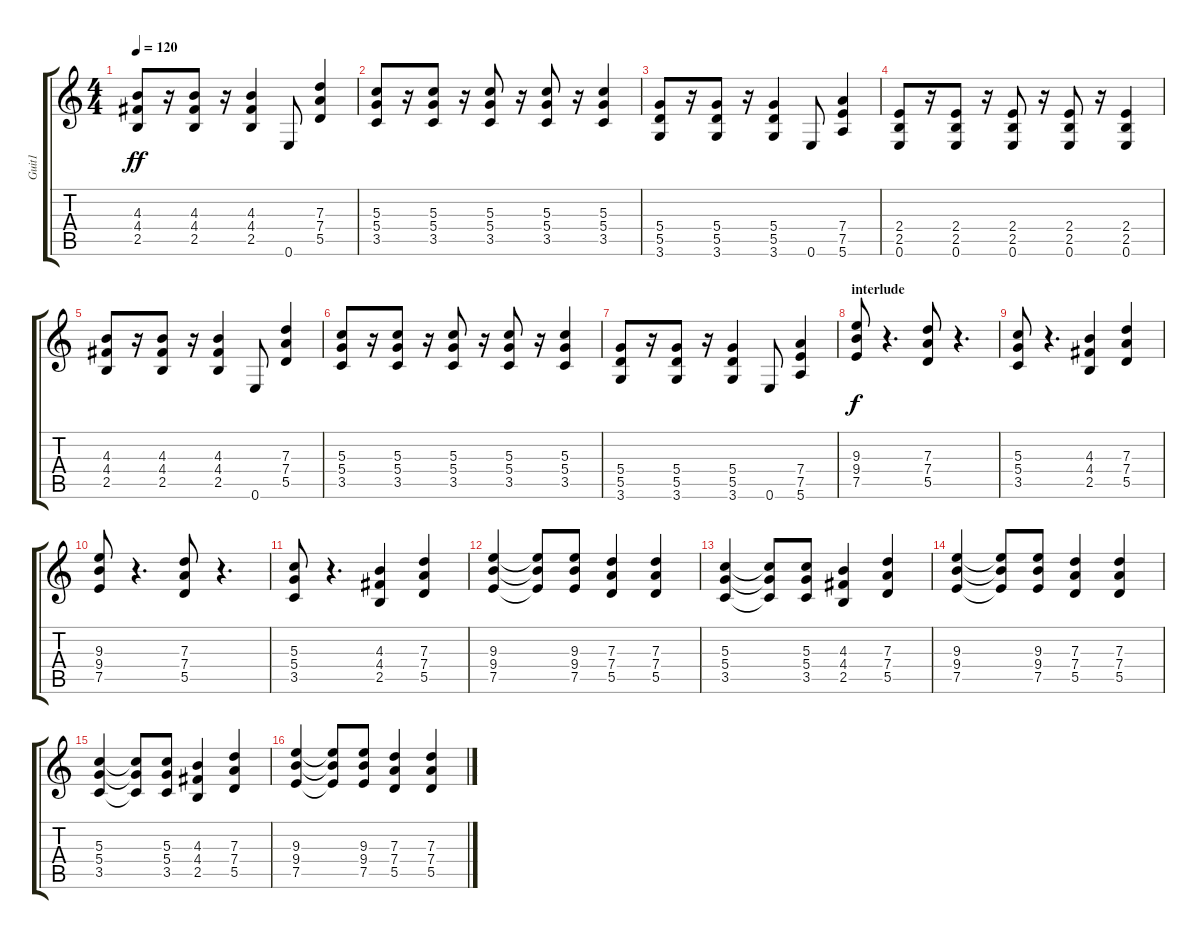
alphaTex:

\track ("Guit1" "Guit1") {instrument overdrivenguitar}
\staff {score tabs}
\tuning (E4 B3 G3 D3 A2 E2) {hide}
\ts (4 4)
\tempo 120
\clef g2
\ks c
(4.3 4.4 2.5).8{dy ff} r.16 (4.3 4.4 2.5).8 r.16 (4.3 4.4 2.5).4 0.6.8 (7.3 7.4 5.5).4 |
(5.3 5.4 3.5).8 r.16 (5.3 5.4 3.5).8 r.16 (5.3 5.4 3.5).8 r.16 (5.3 5.4 3.5).8 r.16 (5.3 5.4 3.5).4 |
(5.4 5.5 3.6).8 r.16 (5.4 5.5 3.6).8 r.16 (5.4 5.5 3.6).4 0.6.8 (7.4 7.5 5.6).4 |
(2.4 2.5 0.6).8 r.16 (2.4 2.5 0.6).8 r.16 (2.4 2.5 0.6).8 r.16 (2.4 2.5 0.6).8 r.16 (2.4 2.5 0.6).4 |
(4.3 4.4 2.5).8 r.16 (4.3 4.4 2.5).8 r.16 (4.3 4.4 2.5).4 0.6.8 (7.3 7.4 5.5).4 |
(5.3 5.4 3.5).8 r.16 (5.3 5.4 3.5).8 r.16 (5.3 5.4 3.5).8 r.16 (5.3 5.4 3.5).8 r.16 (5.3 5.4 3.5).4 |
(5.4 5.5 3.6).8 r.16 (5.4 5.5 3.6).8 r.16 (5.4 5.5 3.6).4 0.6.8 (7.4 7.5 5.6).4 |
\section ("" "interlude")
(9.3 9.4 7.5).8{dy f} r.4{d} (7.3 7.4 5.5).8 r.4{d} |
(5.3 5.4 3.5).8 r.4{d} (4.3 4.4 2.5).4 (7.3 7.4 5.5).4 |
(9.3 9.4 7.5).8 r.4{d} (7.3 7.4 5.5).8 r.4{d} |
(5.3 5.4 3.5).8 r.4{d} (4.3 4.4 2.5).4 (7.3 7.4 5.5).4 |
(9.3 9.4 7.5).4 (9.3{t} 9.4{t} 7.5{t}).8 (9.3 9.4 7.5).8 (7.3 7.4 5.5).4 (7.3 7.4 5.5).4 |
(5.3 5.4 3.5).4 (5.3{t} 5.4{t} 3.5{t}).8 (5.3 5.4 3.5).8 (4.3 4.4 2.5).4 (7.3 7.4 5.5).4 |
(9.3 9.4 7.5).4 (9.3{t} 9.4{t} 7.5{t}).8 (9.3 9.4 7.5).8 (7.3 7.4 5.5).4 (7.3 7.4 5.5).4 |
(5.3 5.4 3.5).4 (5.3{t} 5.4{t} 3.5{t}).8 (5.3 5.4 3.5).8 (4.3 4.4 2.5).4 (7.3 7.4 5.5).4 |
(9.3 9.4 7.5).4 (9.3{t} 9.4{t} 7.5{t}).8 (9.3 9.4 7.5).8 (7.3 7.4 5.5).4 (7.3 7.4 5.5).4
